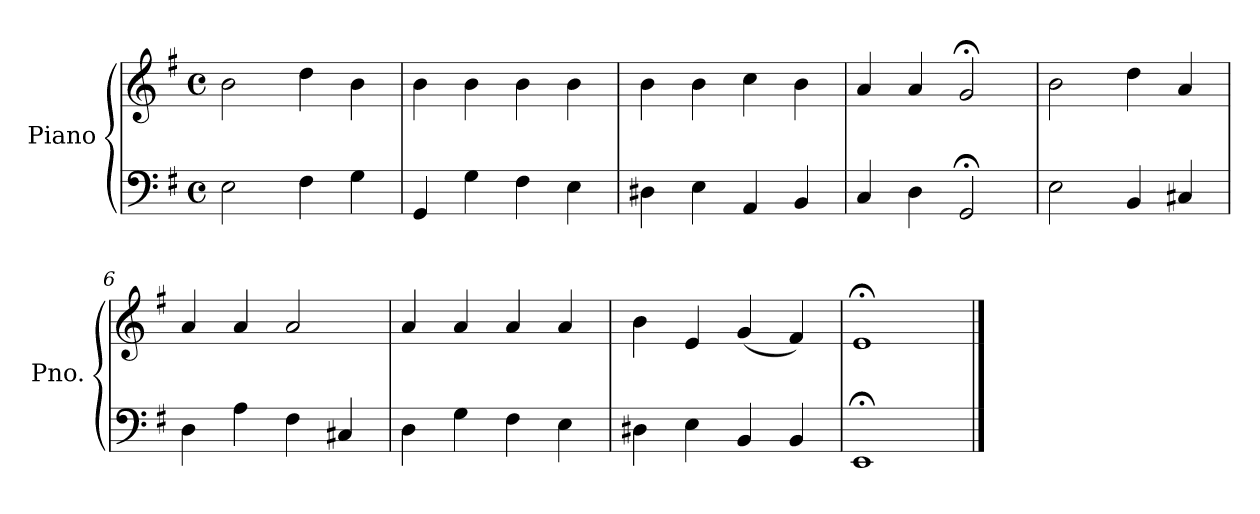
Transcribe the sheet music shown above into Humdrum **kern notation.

**kern	**kern
*part1	*part1
*staff2	*staff1
*I"Piano	*
*I'Pno.	*
*clefF4	*clefG2
*k[f#]	*k[f#]
*M4/4	*M4/4
*met(c)	*met(c)
=1	=1
2E\	2b\
4F#\	4dd\
4G\	4b\
=2	=2
4GG/	4b\
4G\	4b\
4F#\	4b\
4E\	4b\
=3	=3
4D#X\	4b\
4E\	4b\
4AA/	4cc\
4BB/	4b\
=4	=4
4C/	4a/
4D\	4a/
2GG;</	2g;</
=5	=5
2E\	2b\
4BB/	4dd\
4C#X/	4a/
=6	=6
4D\	4a/
4A\	4a/
4F#\	2a/
4C#X/	.
=7	=7
4D\	4a/
4G\	4a/
4F#\	4a/
4E\	4a/
=8	=8
4D#X\	4b\
4E\	4e/
4BB/	(4g/
4BB/	4f#/)
!!LO:LB:g=z
=9	=9
1EE;<	1e;<
==	==
*-	*-
